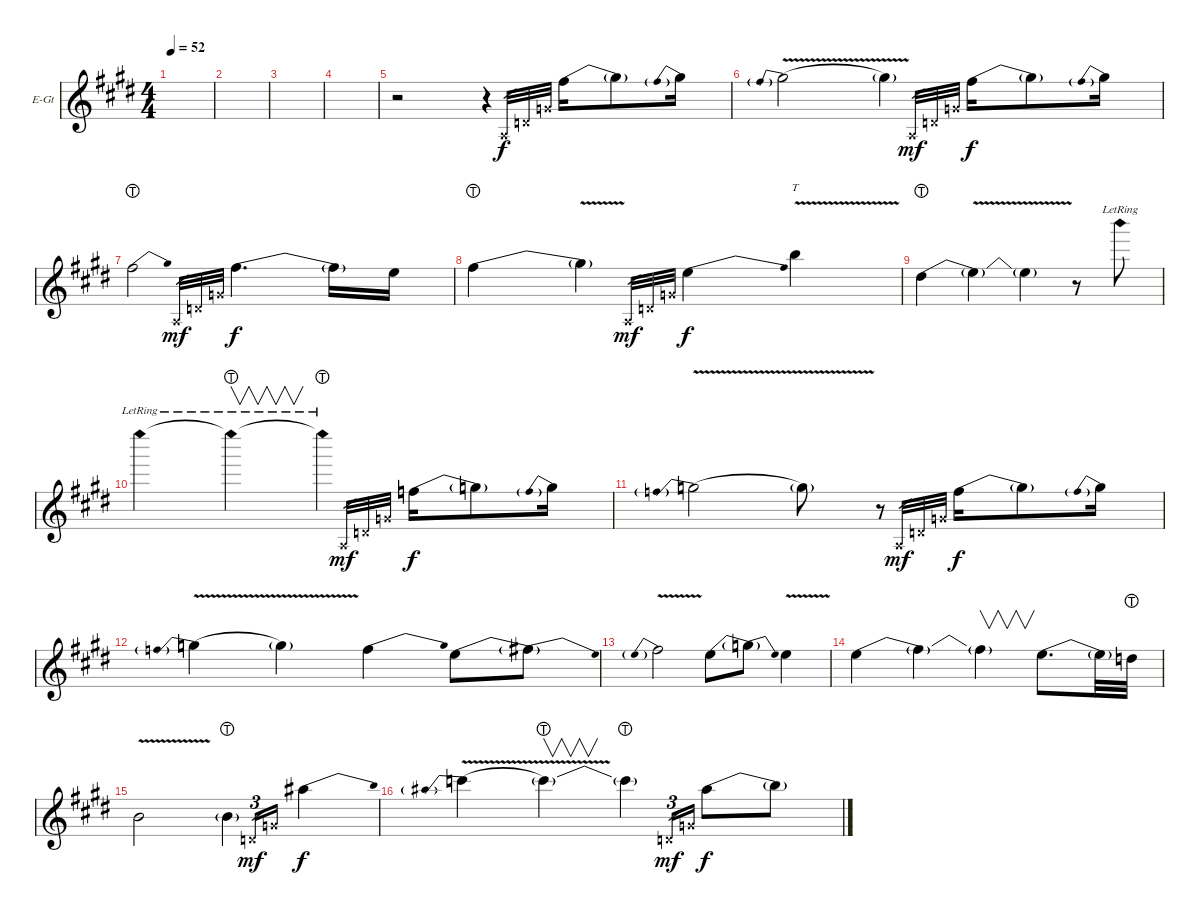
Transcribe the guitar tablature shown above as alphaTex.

\defaultSystemsLayout 4
\bracketExtendMode groupsimilarinstruments
\firstSystemTrackNameOrientation horizontal
\otherSystemsTrackNameOrientation horizontal
\track ("Electric Guitar (melody)" "E-Gt") {instrument overdrivenguitar}
\staff {score}
\tuning (E4 B3 G3 D3 A2 E2)
\ts (4 4)
\tempo 52
\clef g2
\ks c#minor
|
|
|
|
r.2 r.4 0.5{x}.32{gr} 0.4{x}.32{gr} 0.3{x}.32{gr} 7.2{be (bend 0 0 15 4)}.16{dy f} 7.2{t}.8 7.2{be (prebend 0 4 60 4)}.16 |
7.2{be (prebend 0 4 60 4) v}.2 7.2{t}.4 0.5{x}.32{gr dy mf} 0.4{x}.32{gr} 0.3{x}.32{gr} 7.2{be (bend 0 0 15 4)}.16{dy f} 7.2{t}.8 7.2{be (prebend 0 4 60 4)}.16 |
7.2{be (bend 0 0 8.4 4) lht}.2 0.5{x}.32{gr dy mf} 0.4{x}.32{gr} 0.3{x}.32{gr} 7.2{be (bendrelease 0 0 4.8 6 58.199999999999996 6 59.4 0)}.4{d dy f} 7.2{t}.16 5.2.16 |
7.2{be (bend 0 0 4.8 4) lht}.4 7.2{v t}.4 0.5{x}.32{gr dy mf} 0.4{x}.32{gr} 0.3{x}.32{gr} 5.2{be (bend 0 0 6 4)}.4{dy f} 12.2{v}.4{tt} |
4.2{be (bend 0 0 3 2) lht}.4 4.2{v t}.4 4.2{t}.4 r.8 5.2{nh lr}.8 |
5.1{nh lr}.4 5.1{nh lht lr t}.4{v} 5.1{nh lht lr t}.4 0.5{x}.32{gr dy mf} 0.4{x}.32{gr} 0.3{x}.32{gr} 6.2{be (bend 0 0 15 4)}.16{dy f} 6.2{t}.8 6.2{be (prebend 0 4 60 4)}.16 |
6.2{be (prebend 0 4 60 4) v}.2 6.2{t}.8 r.8 0.5{x}.32{gr dy mf} 0.4{x}.32{gr} 0.3{x}.32{gr} 6.2{be (bend 0 0 15 4)}.16{dy f} 6.2{t}.8 6.2{be (prebend 0 4 60 4)}.16 |
6.2{be (prebend 0 4 60 4) v}.4 6.2{t}.4 6.2{be (bend 0 0 15 4)}.4 5.2{be (bend 0 0 15 4)}.8 5.2{be (release 26.4 4 59.4 0) t}.8 |
5.2{be (prebend 0 4 60 4) v}.2 5.2{be (bend 0 0 15.6 6)}.8 5.2{be (release 25.8 6 59.4 0) t}.8 5.2{v}.4 |
5.2{be (bend 0 0 15 4)}.4 5.2{t}.4 5.2{t}.4{v} 5.2{be (bendrelease 0 0 25.8 4 51 4 59.4 0)}.8{d} 5.2{t}.32 3.2{lht}.32 |
4.3{v}.2 4.3{lht g}.4 0.4{x}.16{tu (3 2) gr dy mf} 0.3{x}.16{tu (3 2) gr} 11.2{be (bend 0 0 14.399999999999999 2)}.4{dy f} |
11.2{be (prebend 0 4 60 4) v}.4 11.2{lht t}.4{v} 11.2{lht t}.4 0.4{x}.16{tu (3 2) gr dy mf} 0.3{x}.16{tu (3 2) gr} 11.2{be (bend 0 0 14.399999999999999 2)}.8{dy f} 11.2{t}.8
